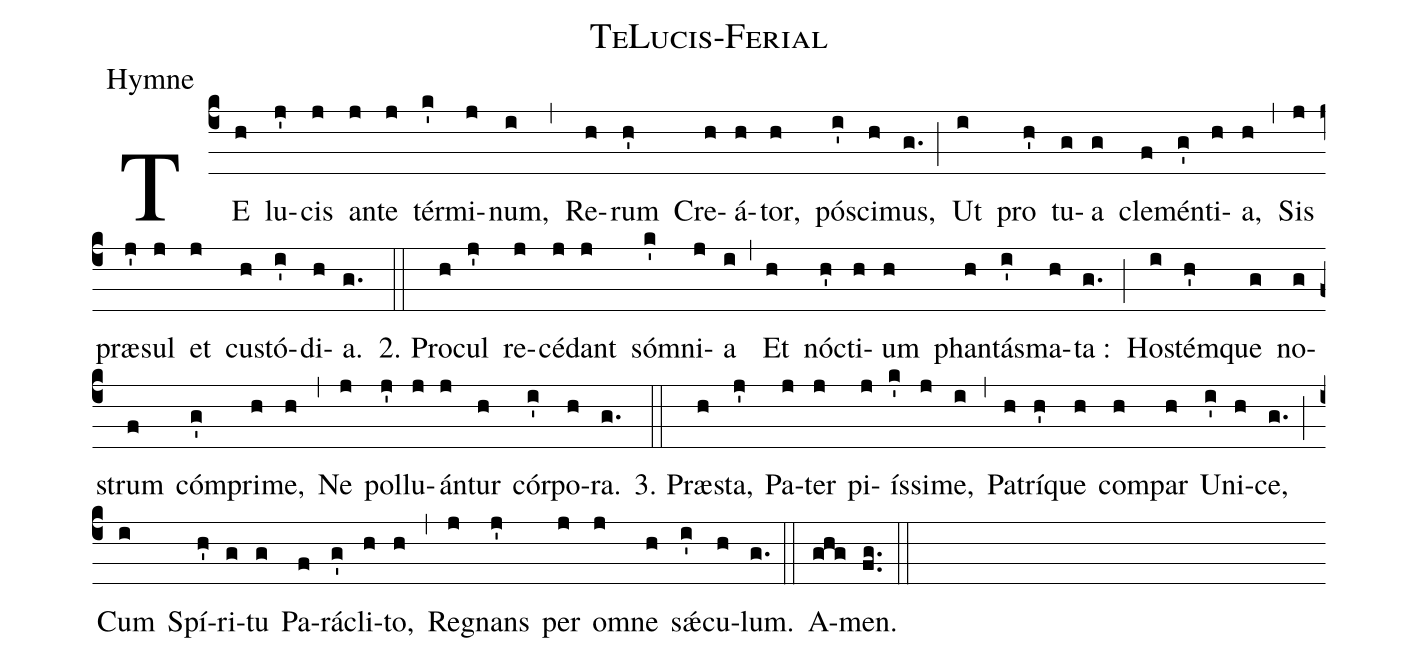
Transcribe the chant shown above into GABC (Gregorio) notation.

name:TeLucis-Ferial;
office-part:Hymne;
%%
(c4)
TE(h) lu(j')cis(j) an(j)te(j) tér(k')mi(j)num,(i) (,)
Re(h)rum(h') Cre(h)á(h)tor,(h) pó(i')sci(h)mus,(g.) (;)
Ut(i) pro(h') tu(g)a(g) cle(f)mén(g')ti(h)a,(h) (,)
Sis(j) præ(j')sul(j) et(j) cu(h)stó(i')di(h)a.(g.) (::)

2. Pr{o}(h)cul(j') re(j)cé(j)dant(j) só(k')mni(j)a(i) (,)
Et(h) nó(h')cti(h)um(h) phan(h)tás(i')ma(h)ta :(g.) (;)
Ho(i)stém(h')que(g) no(g)strum(f) cóm(g')pri(h)me,(h) (,)
Ne(j) pol(j')lu(j)án(j)tur(h) cór(i')po(h)ra.(g.) (::)

3. Pr{æ}(h)sta,(j') Pa(j)ter(j) pi(j)ís(k')si(j)me,(i) (,)
Pa(h)trí(h')que(h) com(h)par(h) U(i')ni(h)ce,(g.) (;)
Cum(i) Spí(h')ri(g)tu(g) Pa(f)rá(g')cli(h)to,(h) (,)
Re(j)gnans(j') per(j) o(j)mne(h) s<sp>'ae</sp>(i')cu(h)lum.(g.) (::)

A(ghg)men.(fg..) (::)
